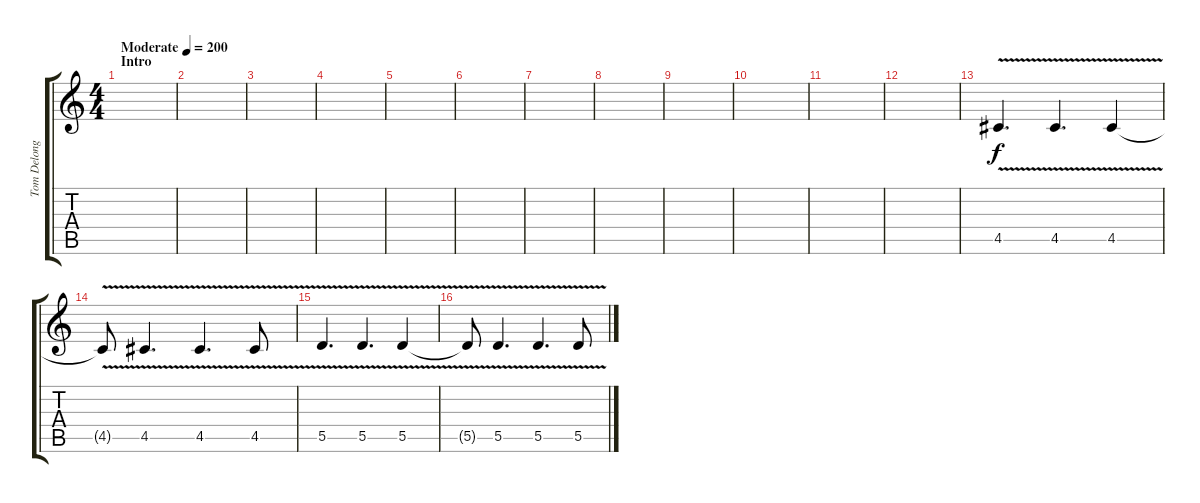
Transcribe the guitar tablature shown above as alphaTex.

\track ("Tom Delonge - Guitar" "Tom Delong") {instrument electricguitarclean}
\staff {score tabs}
\tuning (E4 B3 G3 D3 A2 E2) {hide}
\ts (4 4)
\section ("" "Intro")
\tempo (200 "Moderate")
\clef g2
\ks c
|
|
|
|
|
|
|
|
|
|
|
|
4.5{v}.4{d} 4.5{v}.4{d} 4.5{v}.4 |
4.5{t}.8 4.5{v}.4{d} 4.5{v}.4{d} 4.5{v}.8 |
5.5{v}.4{d} 5.5{v}.4{d} 5.5{v}.4 |
5.5{t}.8 5.5{v}.4{d} 5.5{v}.4{d} 5.5{v}.8
